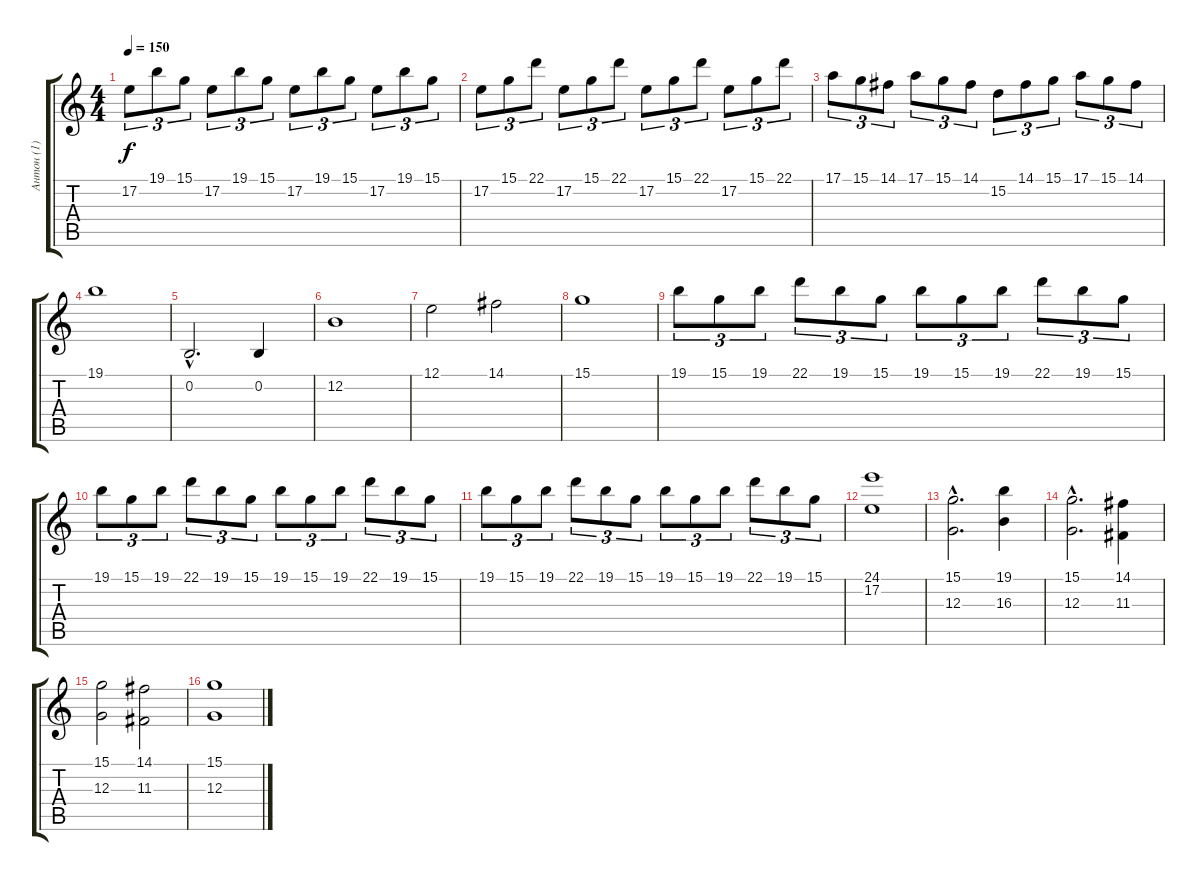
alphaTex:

\track ("Антон (1) - клавиши" "Антон (1) ") {instrument acousticgrandpiano}
\staff {score tabs}
\tuning (E4 B3 G3 D3 A2 E2) {hide}
\ts (4 4)
\tempo 150
\clef g2
\ks c
17.2.8{tu (3 2) dy f} 19.1.8{tu (3 2)} 15.1.8{tu (3 2)} 17.2.8{tu (3 2)} 19.1.8{tu (3 2)} 15.1.8{tu (3 2)} 17.2.8{tu (3 2)} 19.1.8{tu (3 2)} 15.1.8{tu (3 2)} 17.2.8{tu (3 2)} 19.1.8{tu (3 2)} 15.1.8{tu (3 2)} |
17.2.8{tu (3 2)} 15.1.8{tu (3 2)} 22.1.8{tu (3 2)} 17.2.8{tu (3 2)} 15.1.8{tu (3 2)} 22.1.8{tu (3 2)} 17.2.8{tu (3 2)} 15.1.8{tu (3 2)} 22.1.8{tu (3 2)} 17.2.8{tu (3 2)} 15.1.8{tu (3 2)} 22.1.8{tu (3 2)} |
17.1.8{tu (3 2)} 15.1.8{tu (3 2)} 14.1.8{tu (3 2)} 17.1.8{tu (3 2)} 15.1.8{tu (3 2)} 14.1.8{tu (3 2)} 15.2.8{tu (3 2)} 14.1.8{tu (3 2)} 15.1.8{tu (3 2)} 17.1.8{tu (3 2)} 15.1.8{tu (3 2)} 14.1.8{tu (3 2)} |
19.1.1 |
0.2{hac}.2{d} 0.2.4 |
12.2.1 |
12.1.2 14.1.2 |
15.1.1 |
19.1.8{tu (3 2)} 15.1.8{tu (3 2)} 19.1.8{tu (3 2)} 22.1.8{tu (3 2)} 19.1.8{tu (3 2)} 15.1.8{tu (3 2)} 19.1.8{tu (3 2)} 15.1.8{tu (3 2)} 19.1.8{tu (3 2)} 22.1.8{tu (3 2)} 19.1.8{tu (3 2)} 15.1.8{tu (3 2)} |
19.1.8{tu (3 2)} 15.1.8{tu (3 2)} 19.1.8{tu (3 2)} 22.1.8{tu (3 2)} 19.1.8{tu (3 2)} 15.1.8{tu (3 2)} 19.1.8{tu (3 2)} 15.1.8{tu (3 2)} 19.1.8{tu (3 2)} 22.1.8{tu (3 2)} 19.1.8{tu (3 2)} 15.1.8{tu (3 2)} |
19.1.8{tu (3 2)} 15.1.8{tu (3 2)} 19.1.8{tu (3 2)} 22.1.8{tu (3 2)} 19.1.8{tu (3 2)} 15.1.8{tu (3 2)} 19.1.8{tu (3 2)} 15.1.8{tu (3 2)} 19.1.8{tu (3 2)} 22.1.8{tu (3 2)} 19.1.8{tu (3 2)} 15.1.8{tu (3 2)} |
(24.1 17.2).1 |
(15.1{hac} 12.3{hac}).2{d} (19.1 16.3).4 |
(15.1{hac} 12.3{hac}).2{d} (14.1 11.3).4 |
(15.1 12.3).2 (14.1 11.3).2 |
(15.1 12.3).1
